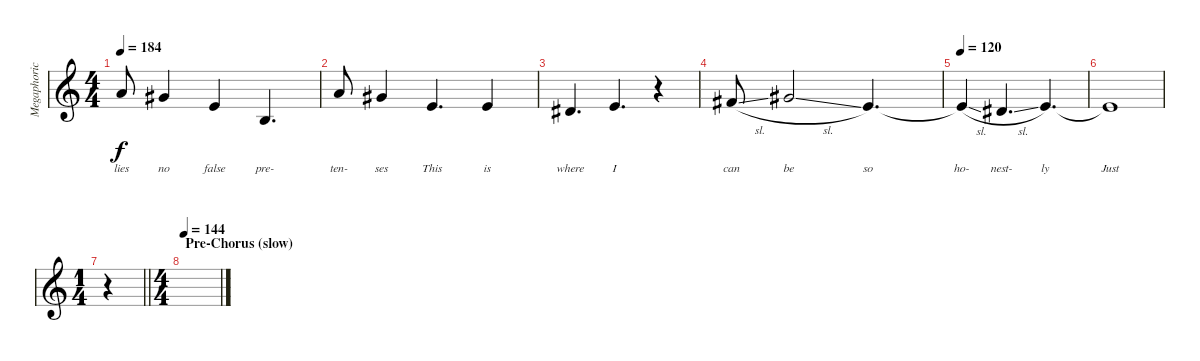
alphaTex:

\track ("Megaphoric (Vocals)" "Megaphoric") {instrument altosax}
\staff {score}
\tuning (E4 B3 G3 D3 A2 E2) {hide}
\ts (4 4)
\tempo 184
\clef g2
\ks c
5.1.8{lyrics (0 "lies") lyrics (1 "") lyrics (2 "") lyrics (3 "") lyrics (4 "") dy f} 4.1.4{lyrics (0 "no") lyrics (1 "") lyrics (2 "") lyrics (3 "") lyrics (4 "")} 5.2.4{lyrics (0 "false") lyrics (1 "") lyrics (2 "") lyrics (3 "") lyrics (4 "")} 4.3.4{d lyrics (0 "pre-") lyrics (1 "") lyrics (2 "") lyrics (3 "") lyrics (4 "")} |
5.1.8{lyrics (0 "ten-") lyrics (1 "") lyrics (2 "") lyrics (3 "") lyrics (4 "")} 4.1.4{lyrics (0 "ses") lyrics (1 "") lyrics (2 "") lyrics (3 "") lyrics (4 "")} 5.2.4{d lyrics (0 "This") lyrics (1 "") lyrics (2 "") lyrics (3 "") lyrics (4 "")} 5.2.4{lyrics (0 "is") lyrics (1 "") lyrics (2 "") lyrics (3 "") lyrics (4 "")} |
4.2.4{d lyrics (0 "where") lyrics (1 "") lyrics (2 "") lyrics (3 "") lyrics (4 "")} 5.2.4{d lyrics (0 "I") lyrics (1 "") lyrics (2 "") lyrics (3 "") lyrics (4 "")} r.4 |
7.2{sl}.8{lyrics (0 "can") lyrics (1 "") lyrics (2 "") lyrics (3 "") lyrics (4 "")} 9.2{sl}.2{lyrics (0 "be") lyrics (1 "") lyrics (2 "") lyrics (3 "") lyrics (4 "")} 5.2.4{d lyrics (0 "so") lyrics (1 "") lyrics (2 "") lyrics (3 "") lyrics (4 "")} |
\tempo 120
5.2{sl t}.4{lyrics (0 "ho-") lyrics (1 "") lyrics (2 "") lyrics (3 "") lyrics (4 "")} 4.2{sl}.4{d lyrics (0 "nest-") lyrics (1 "") lyrics (2 "") lyrics (3 "") lyrics (4 "")} 5.2.4{d lyrics (0 "ly") lyrics (1 "") lyrics (2 "") lyrics (3 "") lyrics (4 "")} |
5.2{t}.1{lyrics (0 "Just") lyrics (1 "") lyrics (2 "") lyrics (3 "") lyrics (4 "") volume 8} |
\ts (1 4)
\barLineRight lightlight
r.4 |
\ts (4 4)
\section ("" "Pre-Chorus (slow)")
\tempo 144
